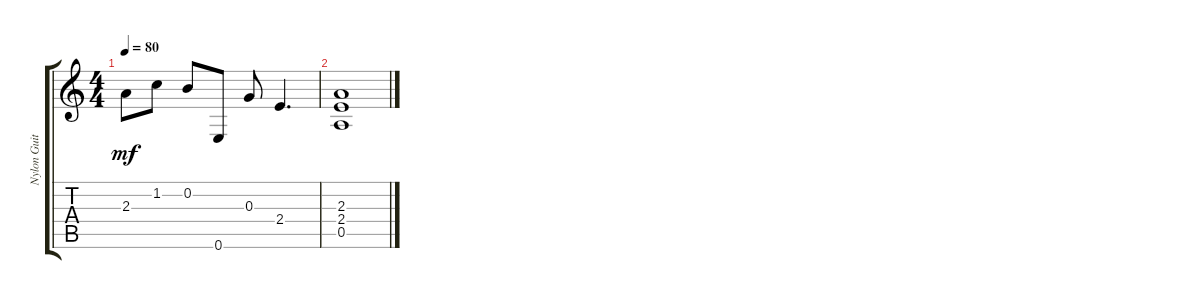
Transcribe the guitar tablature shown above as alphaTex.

\track ("Nylon Guitar" "Nylon Guit") {instrument acousticguitarnylon}
\staff {score tabs}
\tuning (E4 B3 G3 D3 A2 E2) {hide}
\ts (4 4)
\tempo 80
\clef g2
\ks c
2.3.8{dy mf} 1.2.8 0.2.8 0.6.8 0.3.8 2.4.4{d} |
(2.3 2.4 0.5).1
